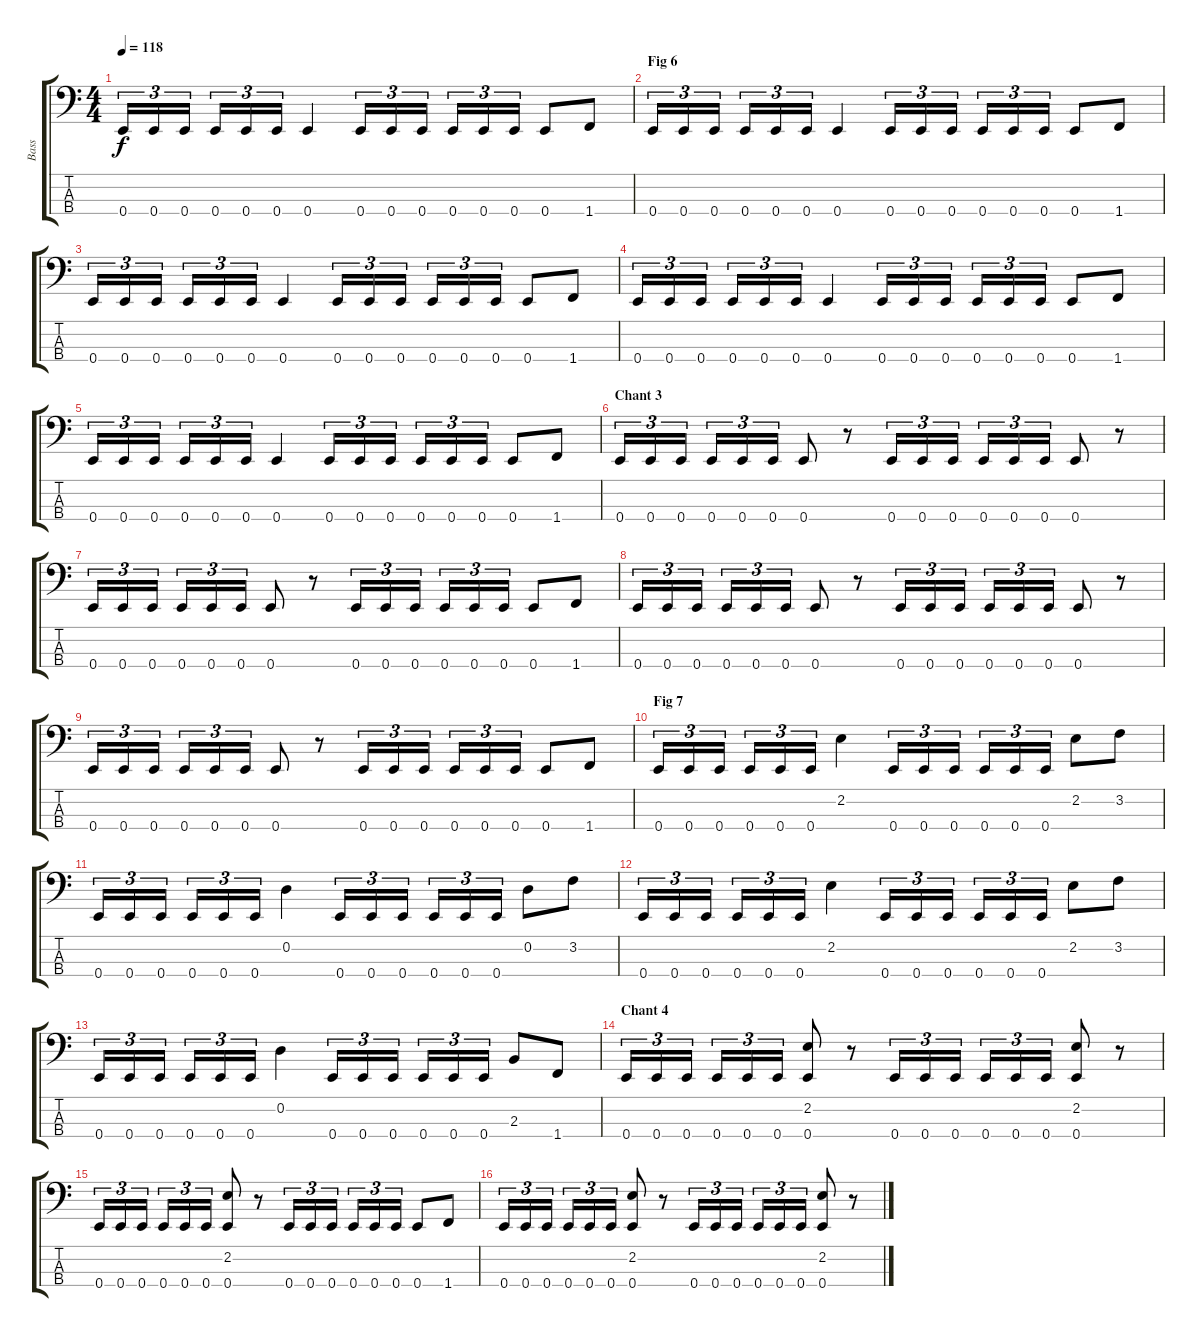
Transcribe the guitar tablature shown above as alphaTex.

\track ("Bass" "Bass") {instrument electricbasspick}
\staff {score tabs}
\tuning (G2 D2 A1 E1) {hide}
\ts (4 4)
\tempo 118
\clef f4
\ks c
0.4.16{tu (3 2) dy f} 0.4.16{tu (3 2)} 0.4.16{tu (3 2) beam splitsecondary} 0.4.16{tu (3 2)} 0.4.16{tu (3 2)} 0.4.16{tu (3 2)} 0.4.4 0.4.16{tu (3 2)} 0.4.16{tu (3 2)} 0.4.16{tu (3 2) beam splitsecondary} 0.4.16{tu (3 2)} 0.4.16{tu (3 2)} 0.4.16{tu (3 2)} 0.4.8 1.4.8 |
\section ("" "Fig 6")
0.4.16{tu (3 2)} 0.4.16{tu (3 2)} 0.4.16{tu (3 2) beam splitsecondary} 0.4.16{tu (3 2)} 0.4.16{tu (3 2)} 0.4.16{tu (3 2)} 0.4.4 0.4.16{tu (3 2)} 0.4.16{tu (3 2)} 0.4.16{tu (3 2) beam splitsecondary} 0.4.16{tu (3 2)} 0.4.16{tu (3 2)} 0.4.16{tu (3 2)} 0.4.8 1.4.8 |
0.4.16{tu (3 2)} 0.4.16{tu (3 2)} 0.4.16{tu (3 2) beam splitsecondary} 0.4.16{tu (3 2)} 0.4.16{tu (3 2)} 0.4.16{tu (3 2)} 0.4.4 0.4.16{tu (3 2)} 0.4.16{tu (3 2)} 0.4.16{tu (3 2) beam splitsecondary} 0.4.16{tu (3 2)} 0.4.16{tu (3 2)} 0.4.16{tu (3 2)} 0.4.8 1.4.8 |
0.4.16{tu (3 2)} 0.4.16{tu (3 2)} 0.4.16{tu (3 2) beam splitsecondary} 0.4.16{tu (3 2)} 0.4.16{tu (3 2)} 0.4.16{tu (3 2)} 0.4.4 0.4.16{tu (3 2)} 0.4.16{tu (3 2)} 0.4.16{tu (3 2) beam splitsecondary} 0.4.16{tu (3 2)} 0.4.16{tu (3 2)} 0.4.16{tu (3 2)} 0.4.8 1.4.8 |
0.4.16{tu (3 2)} 0.4.16{tu (3 2)} 0.4.16{tu (3 2) beam splitsecondary} 0.4.16{tu (3 2)} 0.4.16{tu (3 2)} 0.4.16{tu (3 2)} 0.4.4 0.4.16{tu (3 2)} 0.4.16{tu (3 2)} 0.4.16{tu (3 2) beam splitsecondary} 0.4.16{tu (3 2)} 0.4.16{tu (3 2)} 0.4.16{tu (3 2)} 0.4.8 1.4.8 |
\section ("" "Chant 3")
0.4.16{tu (3 2)} 0.4.16{tu (3 2)} 0.4.16{tu (3 2) beam splitsecondary} 0.4.16{tu (3 2)} 0.4.16{tu (3 2)} 0.4.16{tu (3 2)} 0.4.8 r.8 0.4.16{tu (3 2)} 0.4.16{tu (3 2)} 0.4.16{tu (3 2) beam splitsecondary} 0.4.16{tu (3 2)} 0.4.16{tu (3 2)} 0.4.16{tu (3 2)} 0.4.8 r.8 |
0.4.16{tu (3 2)} 0.4.16{tu (3 2)} 0.4.16{tu (3 2) beam splitsecondary} 0.4.16{tu (3 2)} 0.4.16{tu (3 2)} 0.4.16{tu (3 2)} 0.4.8 r.8 0.4.16{tu (3 2)} 0.4.16{tu (3 2)} 0.4.16{tu (3 2) beam splitsecondary} 0.4.16{tu (3 2)} 0.4.16{tu (3 2)} 0.4.16{tu (3 2)} 0.4.8 1.4.8 |
0.4.16{tu (3 2)} 0.4.16{tu (3 2)} 0.4.16{tu (3 2) beam splitsecondary} 0.4.16{tu (3 2)} 0.4.16{tu (3 2)} 0.4.16{tu (3 2)} 0.4.8 r.8 0.4.16{tu (3 2)} 0.4.16{tu (3 2)} 0.4.16{tu (3 2) beam splitsecondary} 0.4.16{tu (3 2)} 0.4.16{tu (3 2)} 0.4.16{tu (3 2)} 0.4.8 r.8 |
0.4.16{tu (3 2)} 0.4.16{tu (3 2)} 0.4.16{tu (3 2) beam splitsecondary} 0.4.16{tu (3 2)} 0.4.16{tu (3 2)} 0.4.16{tu (3 2)} 0.4.8 r.8 0.4.16{tu (3 2)} 0.4.16{tu (3 2)} 0.4.16{tu (3 2) beam splitsecondary} 0.4.16{tu (3 2)} 0.4.16{tu (3 2)} 0.4.16{tu (3 2)} 0.4.8 1.4.8 |
\section ("" "Fig 7")
0.4.16{tu (3 2)} 0.4.16{tu (3 2)} 0.4.16{tu (3 2) beam splitsecondary} 0.4.16{tu (3 2)} 0.4.16{tu (3 2)} 0.4.16{tu (3 2)} 2.2.4 0.4.16{tu (3 2)} 0.4.16{tu (3 2)} 0.4.16{tu (3 2) beam splitsecondary} 0.4.16{tu (3 2)} 0.4.16{tu (3 2)} 0.4.16{tu (3 2)} 2.2.8 3.2.8 |
0.4.16{tu (3 2)} 0.4.16{tu (3 2)} 0.4.16{tu (3 2) beam splitsecondary} 0.4.16{tu (3 2)} 0.4.16{tu (3 2)} 0.4.16{tu (3 2)} 0.2.4 0.4.16{tu (3 2)} 0.4.16{tu (3 2)} 0.4.16{tu (3 2) beam splitsecondary} 0.4.16{tu (3 2)} 0.4.16{tu (3 2)} 0.4.16{tu (3 2)} 0.2.8 3.2.8 |
0.4.16{tu (3 2)} 0.4.16{tu (3 2)} 0.4.16{tu (3 2) beam splitsecondary} 0.4.16{tu (3 2)} 0.4.16{tu (3 2)} 0.4.16{tu (3 2)} 2.2.4 0.4.16{tu (3 2)} 0.4.16{tu (3 2)} 0.4.16{tu (3 2) beam splitsecondary} 0.4.16{tu (3 2)} 0.4.16{tu (3 2)} 0.4.16{tu (3 2)} 2.2.8 3.2.8 |
0.4.16{tu (3 2)} 0.4.16{tu (3 2)} 0.4.16{tu (3 2) beam splitsecondary} 0.4.16{tu (3 2)} 0.4.16{tu (3 2)} 0.4.16{tu (3 2)} 0.2.4 0.4.16{tu (3 2)} 0.4.16{tu (3 2)} 0.4.16{tu (3 2) beam splitsecondary} 0.4.16{tu (3 2)} 0.4.16{tu (3 2)} 0.4.16{tu (3 2)} 2.3.8 1.4.8 |
\section ("" "Chant 4")
0.4.16{tu (3 2)} 0.4.16{tu (3 2)} 0.4.16{tu (3 2) beam splitsecondary} 0.4.16{tu (3 2)} 0.4.16{tu (3 2)} 0.4.16{tu (3 2)} (2.2 0.4).8 r.8 0.4.16{tu (3 2)} 0.4.16{tu (3 2)} 0.4.16{tu (3 2) beam splitsecondary} 0.4.16{tu (3 2)} 0.4.16{tu (3 2)} 0.4.16{tu (3 2)} (2.2 0.4).8 r.8 |
0.4.16{tu (3 2)} 0.4.16{tu (3 2)} 0.4.16{tu (3 2) beam splitsecondary} 0.4.16{tu (3 2)} 0.4.16{tu (3 2)} 0.4.16{tu (3 2)} (2.2 0.4).8 r.8 0.4.16{tu (3 2)} 0.4.16{tu (3 2)} 0.4.16{tu (3 2) beam splitsecondary} 0.4.16{tu (3 2)} 0.4.16{tu (3 2)} 0.4.16{tu (3 2)} 0.4.8 1.4.8 |
0.4.16{tu (3 2)} 0.4.16{tu (3 2)} 0.4.16{tu (3 2) beam splitsecondary} 0.4.16{tu (3 2)} 0.4.16{tu (3 2)} 0.4.16{tu (3 2)} (2.2 0.4).8 r.8 0.4.16{tu (3 2)} 0.4.16{tu (3 2)} 0.4.16{tu (3 2) beam splitsecondary} 0.4.16{tu (3 2)} 0.4.16{tu (3 2)} 0.4.16{tu (3 2)} (2.2 0.4).8 r.8
